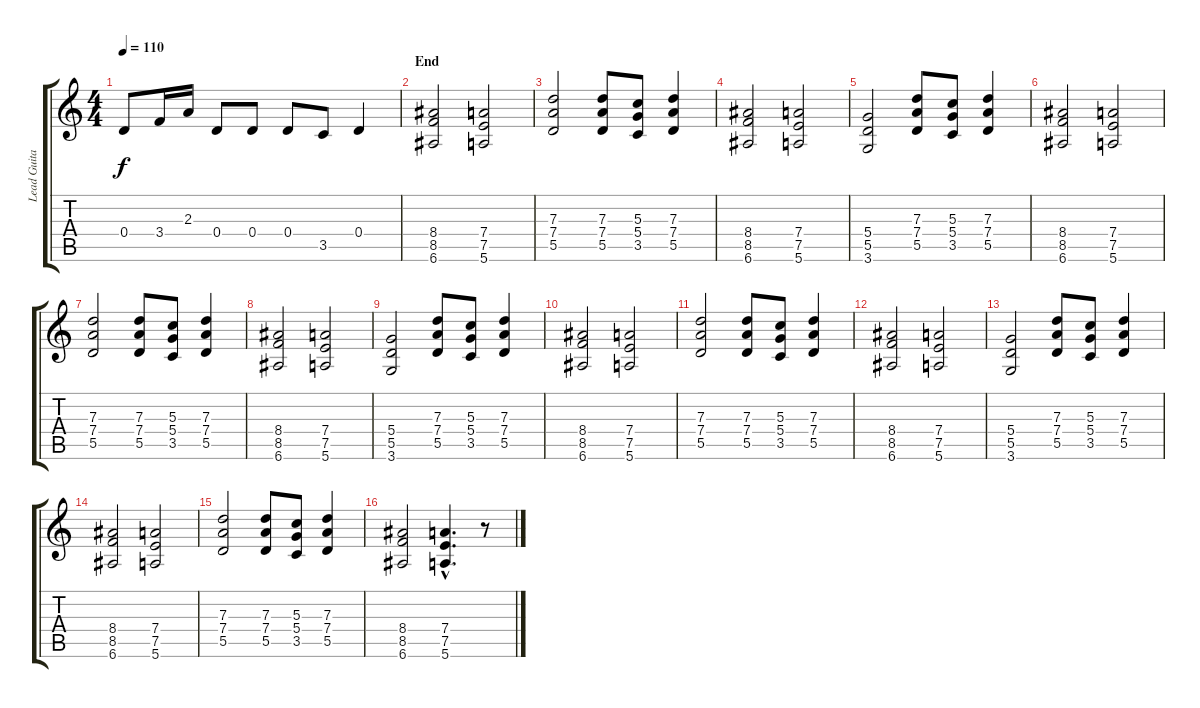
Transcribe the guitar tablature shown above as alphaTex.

\track ("Lead Guitar" "Lead Guita") {instrument distortionguitar}
\staff {score tabs}
\tuning (E4 B3 G3 D3 A2 E2) {hide}
\ts (4 4)
\tempo 110
\clef g2
\ks c
0.4.8{dy f} 3.4.16 2.3.16 0.4.8 0.4.8 0.4.8 3.5.8 0.4.4 |
\section ("" "End")
(8.4 8.5 6.6).2 (7.4 7.5 5.6).2 |
(7.3 7.4 5.5).2 (7.3 7.4 5.5).8 (5.3 5.4 3.5).8 (7.3 7.4 5.5).4 |
(8.4 8.5 6.6).2 (7.4 7.5 5.6).2 |
(5.4 5.5 3.6).2 (7.3 7.4 5.5).8 (5.3 5.4 3.5).8 (7.3 7.4 5.5).4 |
(8.4 8.5 6.6).2 (7.4 7.5 5.6).2 |
(7.3 7.4 5.5).2 (7.3 7.4 5.5).8 (5.3 5.4 3.5).8 (7.3 7.4 5.5).4 |
(8.4 8.5 6.6).2 (7.4 7.5 5.6).2 |
(5.4 5.5 3.6).2 (7.3 7.4 5.5).8 (5.3 5.4 3.5).8 (7.3 7.4 5.5).4 |
(8.4 8.5 6.6).2 (7.4 7.5 5.6).2 |
(7.3 7.4 5.5).2 (7.3 7.4 5.5).8 (5.3 5.4 3.5).8 (7.3 7.4 5.5).4 |
(8.4 8.5 6.6).2 (7.4 7.5 5.6).2 |
(5.4 5.5 3.6).2 (7.3 7.4 5.5).8 (5.3 5.4 3.5).8 (7.3 7.4 5.5).4 |
(8.4 8.5 6.6).2 (7.4 7.5 5.6).2 |
(7.3 7.4 5.5).2 (7.3 7.4 5.5).8 (5.3 5.4 3.5).8 (7.3 7.4 5.5).4 |
(8.4 8.5 6.6).2 (7.4{hac} 7.5{hac} 5.6{hac}).4{d} r.8
